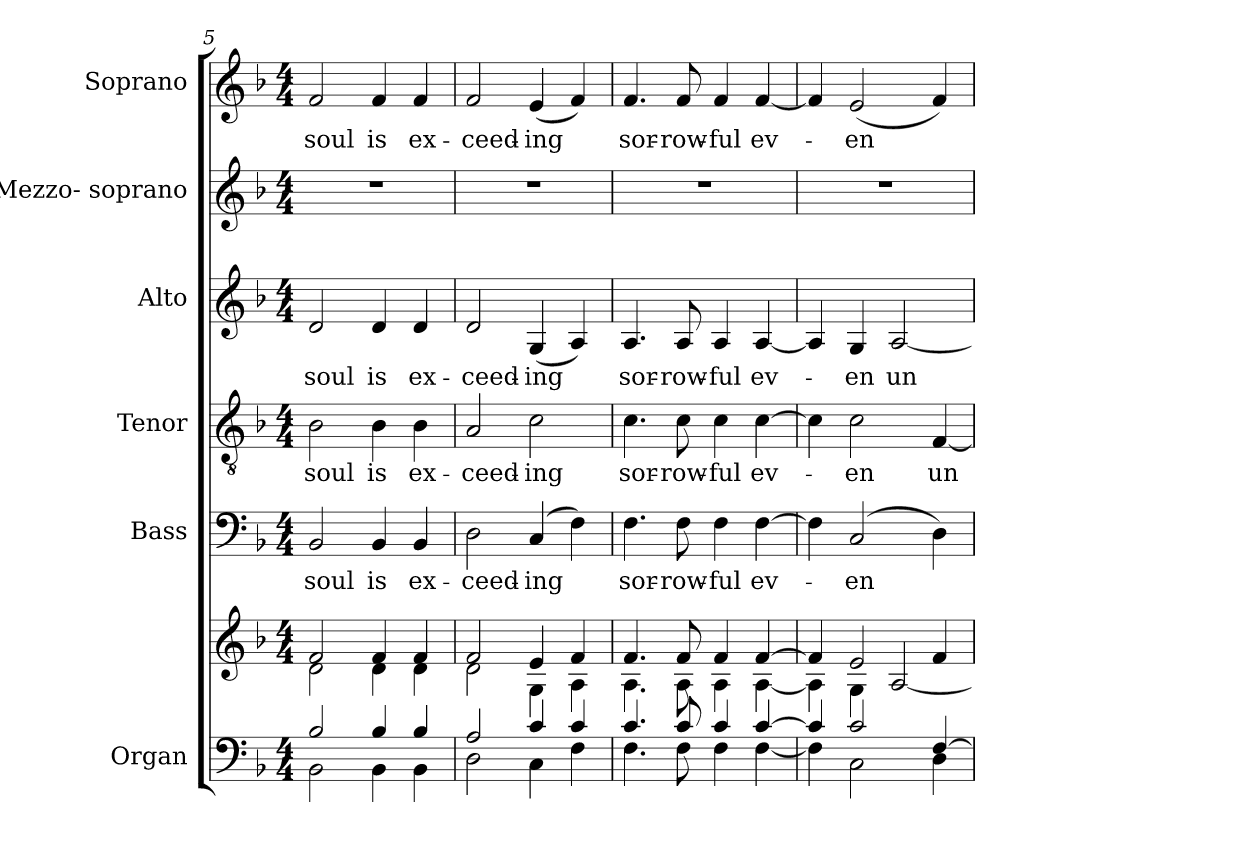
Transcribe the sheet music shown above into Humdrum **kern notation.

**kern	**kern	**kern	**text	**kern	**text	**kern	**text	**kern	**kern	**text
*part6	*part6	*part5	*part5	*part4	*part4	*part3	*part3	*part2	*part1	*part1
*staff7	*staff6	*staff5	*staff5	*staff4	*staff4	*staff3	*staff3	*staff2	*staff1	*staff1
*I"Organ	*	*I"Bass	*	*I"Tenor	*	*I"Alto	*	*I"Mezzo- soprano	*I"Soprano	*
*I'Org.	*	*I'B	*	*I'T.	*	*I'A	*	*I'M-S.	*I'S	*
*clefF4	*clefG2	*clefF4	*	*clefGv2	*	*clefG2	*	*clefG2	*clefG2	*
*	*	*	*	*ITrd7c12	*	*	*	*	*	*
*k[b-]	*k[b-]	*k[b-]	*	*k[b-]	*	*k[b-]	*	*k[b-]	*k[b-]	*
*F:	*F:	*F:	*	*F:	*	*F:	*	*F:	*F:	*
*M4/4	*M4/4	*M4/4	*	*M4/4	*	*M4/4	*	*M4/4	*M4/4	*
=5	=5	=5	=5	=5	=5	=5	=5	=5	=5	=5
*^	*^	*	*	*	*	*	*	*	*	*
!	!	!	!	!	!LO:LY:b:color=#000000	!	!	!	!	!	!	!
!	!	!	!	!	!	!	!LO:LY:b:color=#000000	!	!	!	!	!
!	!	!	!	!	!	!	!	!	!LO:LY:b:color=#000000	!	!	!
!	!	!	!	!	!	!	!	!	!	!	!	!LO:LY:b:color=#000000
2B-i/	2BB-i\	2fi/	2di\	2BB-i/	soul	2BB-i\	soul	2di/	soul	1r	2fi/	soul
!	!	!	!	!	!LO:LY:b:color=#000000	!	!	!	!	!	!	!
!	!	!	!	!	!	!	!LO:LY:b:color=#000000	!	!	!	!	!
!	!	!	!	!	!	!	!	!	!LO:LY:b:color=#000000	!	!	!
!	!	!	!	!	!	!	!	!	!	!	!	!LO:LY:b:color=#000000
4B-i/	4BB-i\	4fi/	4di\	4BB-i/	is	4BB-i\	is	4di/	is	.	4fi/	is
!	!	!	!	!	!LO:LY:b:color=#000000	!	!	!	!	!	!	!
!	!	!	!	!	!	!	!LO:LY:b:color=#000000	!	!	!	!	!
!	!	!	!	!	!	!	!	!	!LO:LY:b:color=#000000	!	!	!
!	!	!	!	!	!	!	!	!	!	!	!	!LO:LY:b:color=#000000
4B-i/	4BB-i\	4fi/	4di\	4BB-i/	ex-	4BB-i\	ex-	4di/	ex-	.	4fi/	ex-
!!LO:LB:g=z
=6	=6	=6	=6	=6	=6	=6	=6	=6	=6	=6	=6	=6
!	!	!	!	!	!LO:LY:b:color=#000000	!	!	!	!	!	!	!
!	!	!	!	!	!	!	!LO:LY:b:color=#000000	!	!	!	!	!
!	!	!	!	!	!	!	!	!	!LO:LY:b:color=#000000	!	!	!
!	!	!	!	!	!	!	!	!	!	!	!	!LO:LY:b:color=#000000
2Ai/	2Di\	2fi/	2di\	2Di\	-ceed-	2AAi/	-ceed-	2di/	-ceed-	1r	2fi/	-ceed-
!	!	!	!	!	!LO:LY:b:color=#000000	!	!	!	!	!	!	!
!	!	!	!	!	!	!	!LO:LY:b:color=#000000	!	!	!	!	!
!	!	!	!	!	!	!	!	!	!LO:LY:b:color=#000000	!	!	!
!	!	!	!	!	!	!	!	!	!	!	!	!LO:LY:b:color=#000000
4ci/	4Ci\	4ei/	4Gi\	(4Ci/	-ing	2Ci\	-ing	(4Gi/	-ing	.	(4ei/	-ing
4ci/	4Fi\	4fi/	4Ai\	4Fi\)	.	.	.	4Ai/)	.	.	4fi/)	.
=7	=7	=7	=7	=7	=7	=7	=7	=7	=7	=7	=7	=7
!	!	!	!	!	!LO:LY:b:color=#000000	!	!	!	!	!	!	!
!	!	!	!	!	!	!	!LO:LY:b:color=#000000	!	!	!	!	!
!	!	!	!	!	!	!	!	!	!LO:LY:b:color=#000000	!	!	!
!	!	!	!	!	!	!	!	!	!	!	!	!LO:LY:b:color=#000000
4.ci/	4.Fi\	4.fi/	4.Ai\	4.Fi\	sor-	4.Ci\	sor-	4.Ai/	sor-	1r	4.fi/	sor-
!	!	!	!	!	!LO:LY:b:color=#000000	!	!	!	!	!	!	!
!	!	!	!	!	!	!	!LO:LY:b:color=#000000	!	!	!	!	!
!	!	!	!	!	!	!	!	!	!LO:LY:b:color=#000000	!	!	!
!	!	!	!	!	!	!	!	!	!	!	!	!LO:LY:b:color=#000000
8ci/	8Fi\	8fi/	8Ai\	8Fi\	-row-	8Ci\	-row-	8Ai/	-row-	.	8fi/	-row-
!	!	!	!	!	!LO:LY:b:color=#000000	!	!	!	!	!	!	!
!	!	!	!	!	!	!	!LO:LY:b:color=#000000	!	!	!	!	!
!	!	!	!	!	!	!	!	!	!LO:LY:b:color=#000000	!	!	!
!	!	!	!	!	!	!	!	!	!	!	!	!LO:LY:b:color=#000000
4ci/	4Fi\	4fi/	4Ai\	4Fi\	-ful	4Ci\	-ful	4Ai/	-ful	.	4fi/	-ful
!	!	!	!	!	!LO:LY:b:color=#000000	!	!	!	!	!	!	!
!	!	!	!	!	!	!	!LO:LY:b:color=#000000	!	!	!	!	!
!	!	!	!	!	!	!	!	!	!LO:LY:b:color=#000000	!	!	!
!	!	!	!	!	!	!	!	!	!	!	!	!LO:LY:b:color=#000000
[4ci/	[4Fi\	[4fi/	[4Ai\	[4Fi\	ev-	[4Ci\	ev-	[4Ai/	ev-	.	[4fi/	ev-
=8	=8	=8	=8	=8	=8	=8	=8	=8	=8	=8	=8	=8
4ci/]	4Fi\]	4fi/]	4Ai\]	4Fi\]	.	4Ci\]	.	4Ai/]	.	1r	4fi/]	.
!	!	!	!	!	!LO:LY:b:color=#000000	!	!	!	!	!	!	!
!	!	!	!	!	!	!	!LO:LY:b:color=#000000	!	!	!	!	!
!	!	!	!	!	!	!	!	!	!LO:LY:b:color=#000000	!	!	!
!	!	!	!	!	!	!	!	!	!	!	!	!LO:LY:b:color=#000000
2ci/	2Ci\	2ei/	4Gi\	(2Ci/	-en	2Ci\	-en	4Gi/	-en	.	(2ei/	-en
!	!	!	!	!	!	!	!	!	!LO:LY:b:color=#000000	!	!	!
.	.	.	[2Ai/	.	.	.	.	[2Ai/	un-	.	.	.
!	!	!	!	!	!	!	!LO:LY:b:color=#000000	!	!	!	!	!
[4Fi/	4Di\	4fi/	.	4Di\)	.	[4FFi/	un-	.	.	.	4fi/)	.
*v	*v	*	*	*	*	*	*	*	*	*	*	*
*	*v	*v	*	*	*	*	*	*	*	*	*
=	=	=	=	=	=	=	=	=	=	=
*-	*-	*-	*-	*-	*-	*-	*-	*-	*-	*-
